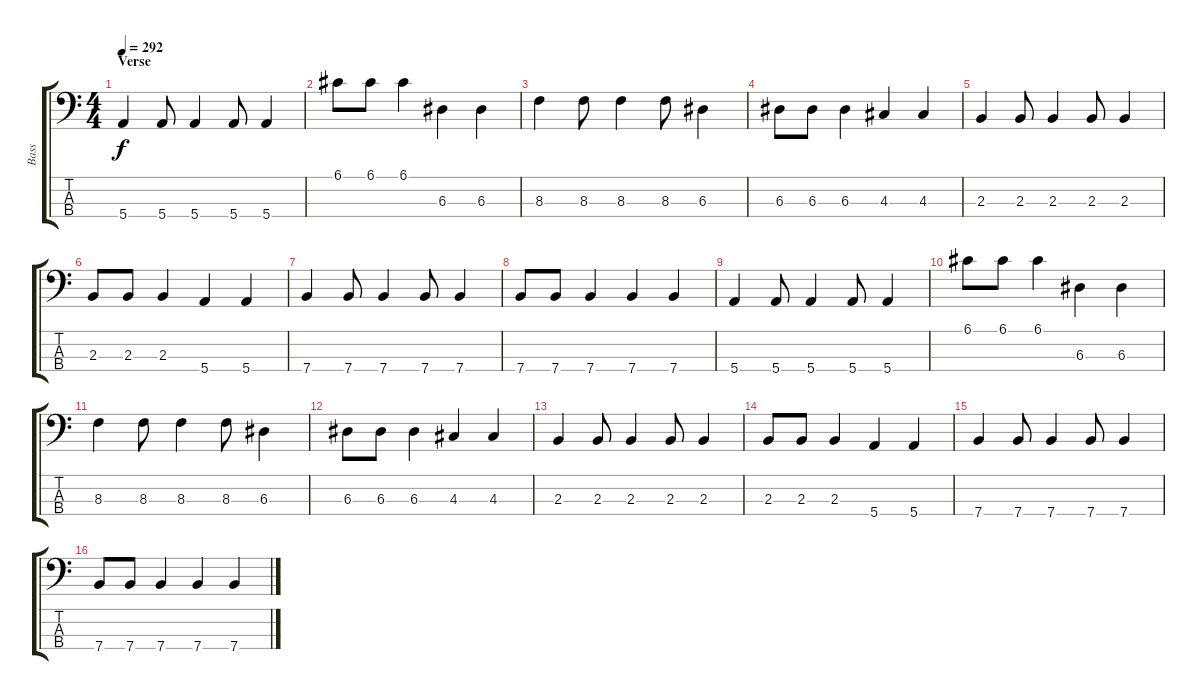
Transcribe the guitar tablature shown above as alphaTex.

\track ("Bass" "Bass") {instrument electricbasspick}
\staff {score tabs}
\tuning (G2 D2 A1 E1) {hide}
\ts (4 4)
\section ("" "Verse")
\tempo 292
\clef f4
\ks c
5.4.4{dy f} 5.4.8 5.4.4 5.4.8 5.4.4 |
6.1.8 6.1.8 6.1.4 6.3.4 6.3.4 |
8.3.4 8.3.8 8.3.4 8.3.8 6.3.4 |
6.3.8 6.3.8 6.3.4 4.3.4 4.3.4 |
2.3.4 2.3.8 2.3.4 2.3.8 2.3.4 |
2.3.8 2.3.8 2.3.4 5.4.4 5.4.4 |
7.4.4 7.4.8 7.4.4 7.4.8 7.4.4 |
7.4.8 7.4.8 7.4.4 7.4.4 7.4.4 |
5.4.4 5.4.8 5.4.4 5.4.8 5.4.4 |
6.1.8 6.1.8 6.1.4 6.3.4 6.3.4 |
8.3.4 8.3.8 8.3.4 8.3.8 6.3.4 |
6.3.8 6.3.8 6.3.4 4.3.4 4.3.4 |
2.3.4 2.3.8 2.3.4 2.3.8 2.3.4 |
2.3.8 2.3.8 2.3.4 5.4.4 5.4.4 |
7.4.4 7.4.8 7.4.4 7.4.8 7.4.4 |
7.4.8 7.4.8 7.4.4 7.4.4 7.4.4
